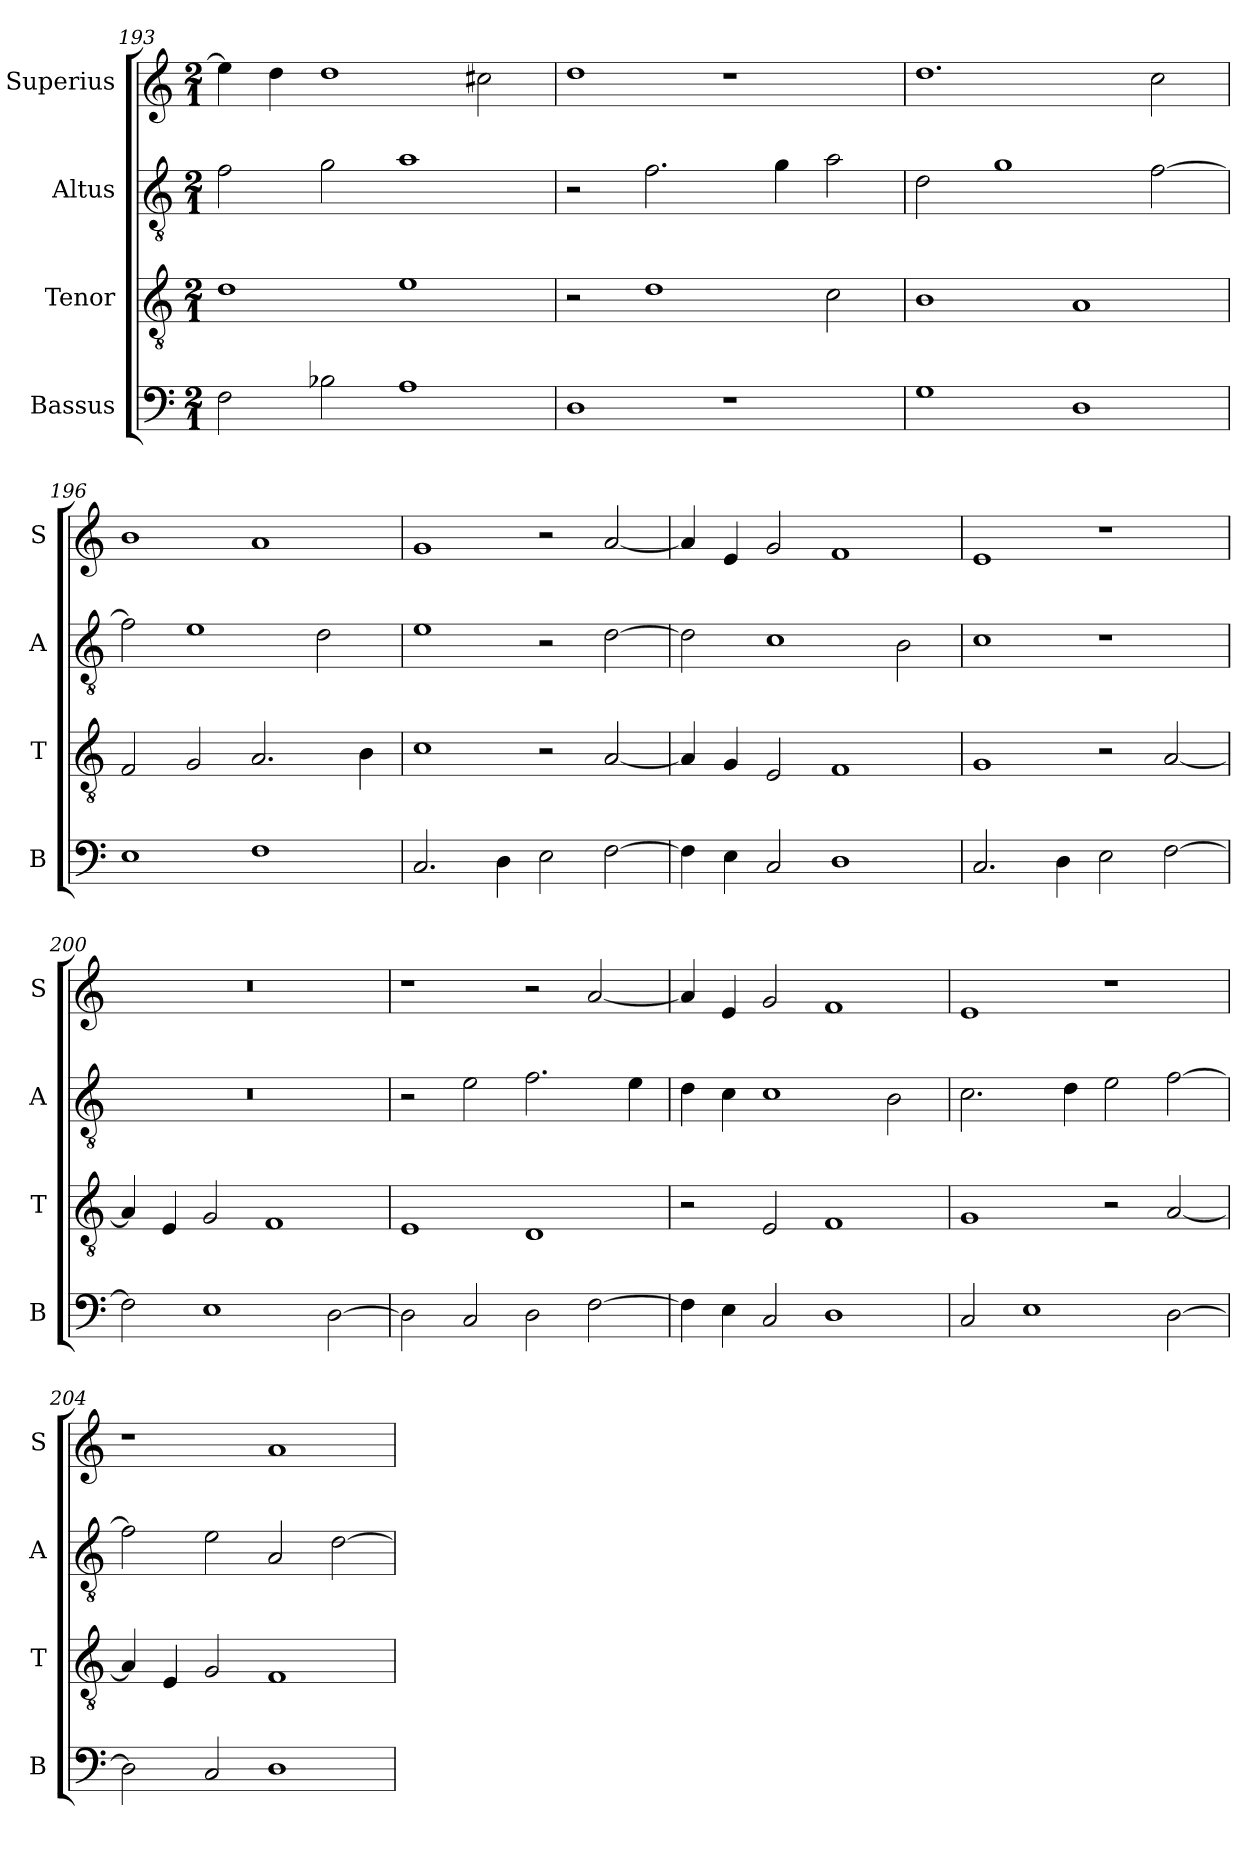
**kern	**kern	**kern	**kern
*part4	*part3	*part2	*part1
*staff4	*staff3	*staff2	*staff1
*I"Bassus	*I"Tenor	*I"Altus	*I"Superius
*I'B	*I'T	*I'A	*I'S
*clefF4	*clefGv2	*clefGv2	*clefG2
*k[]	*k[]	*k[]	*k[]
*M2/1	*M2/1	*M2/1	*M2/1
=193	=193	=193	=193
2F\	1d	2f\	4ee\]
.	.	.	4dd\
2B-X\	.	2g\	1dd
1A	1e	1a	.
.	.	.	2cc#X\
=194	=194	=194	=194
1D	2r	2r	1dd
.	1d	2.f\	.
1r	.	.	1r
.	.	4g\	.
.	2c\	2a\	.
=195	=195	=195	=195
1G	1B	2d\	1.dd
.	.	1g	.
1D	1A	.	.
.	.	[2f\	2cc\
=196	=196	=196	=196
1E	2F/	2f\]	1b
.	2G/	1e	.
1F	2.A/	.	1a
.	.	2d\	.
.	4B\	.	.
=197	=197	=197	=197
2.C/	1c	1e	1g
4D\	.	.	.
2E\	2r	2r	2r
[2F\	[2A/	[2d\	[2a/
=198	=198	=198	=198
4F\]	4A/]	2d\]	4a/]
4E\	4G/	.	4e/
2C/	2E/	1c	2g/
1D	1F	.	1f
.	.	2B\	.
=199	=199	=199	=199
2.C/	1G	1c	1e
4D\	.	.	.
2E\	2r	1r	1r
[2F\	[2A/	.	.
=200	=200	=200	=200
2F\]	4A/]	0r	0r
.	4E/	.	.
1E	2G/	.	.
.	1F	.	.
[2D\	.	.	.
=201	=201	=201	=201
2D\]	1E	2r	1r
2C/	.	2e\	.
2D\	1D	2.f\	2r
[2F\	.	.	[2a/
.	.	4e\	.
=202	=202	=202	=202
4F\]	2r	4d\	4a/]
4E\	.	4c\	4e/
2C/	2E/	1c	2g/
1D	1F	.	1f
.	.	2B\	.
=203	=203	=203	=203
2C/	1G	2.c\	1e
1E	.	.	.
.	.	4d\	.
.	2r	2e\	1r
[2D\	[2A/	[2f\	.
=204	=204	=204	=204
2D\]	4A/]	2f\]	1r
.	4E/	.	.
2C/	2G/	2e\	.
1D	1F	2A/	1a
.	.	[2d\	.
=	=	=	=
*-	*-	*-	*-
